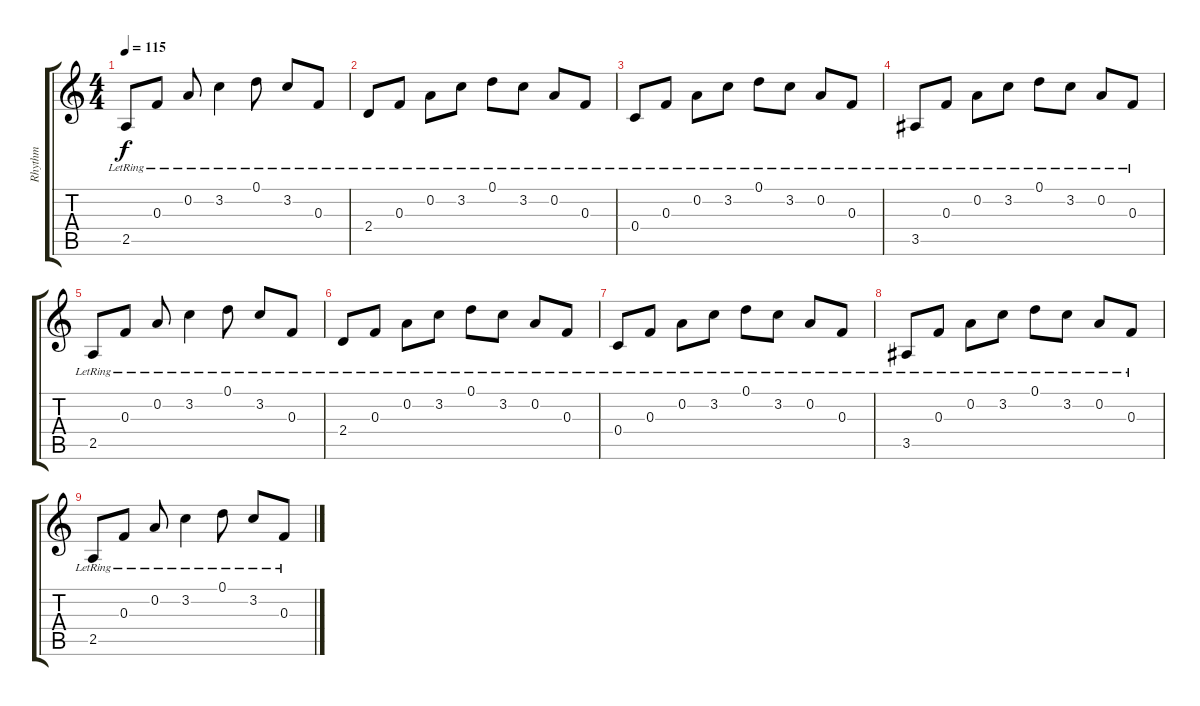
\track ("Rhythm" "Rhythm") {instrument distortionguitar}
\staff {score tabs}
\tuning (D4 A3 F3 C3 G2 D2) {hide}
\ts (4 4)
\tempo 115
\clef g2
\ks c
2.5{lr}.8{dy f volume 5} 0.3{lr}.8 0.2{lr}.8 3.2{lr}.4 0.1{lr}.8 3.2{lr}.8 0.3{lr}.8 |
2.4{lr}.8 0.3{lr}.8 0.2{lr}.8 3.2{lr}.8 0.1{lr}.8 3.2{lr}.8 0.2{lr}.8 0.3{lr}.8 |
0.4{lr}.8 0.3{lr}.8 0.2{lr}.8 3.2{lr}.8 0.1{lr}.8 3.2{lr}.8 0.2{lr}.8 0.3{lr}.8 |
3.5{lr}.8 0.3{lr}.8 0.2{lr}.8 3.2{lr}.8 0.1{lr}.8 3.2{lr}.8 0.2{lr}.8 0.3{lr}.8 |
2.5{lr}.8{volume 0} 0.3{lr}.8 0.2{lr}.8 3.2{lr}.4 0.1{lr}.8 3.2{lr}.8 0.3{lr}.8 |
2.4{lr}.8 0.3{lr}.8 0.2{lr}.8 3.2{lr}.8 0.1{lr}.8 3.2{lr}.8 0.2{lr}.8 0.3{lr}.8 |
0.4{lr}.8 0.3{lr}.8 0.2{lr}.8 3.2{lr}.8 0.1{lr}.8 3.2{lr}.8 0.2{lr}.8 0.3{lr}.8 |
3.5{lr}.8 0.3{lr}.8 0.2{lr}.8 3.2{lr}.8 0.1{lr}.8 3.2{lr}.8 0.2{lr}.8 0.3{lr}.8 |
2.5{lr}.8 0.3{lr}.8 0.2{lr}.8 3.2{lr}.4 0.1{lr}.8 3.2{lr}.8 0.3{lr}.8
